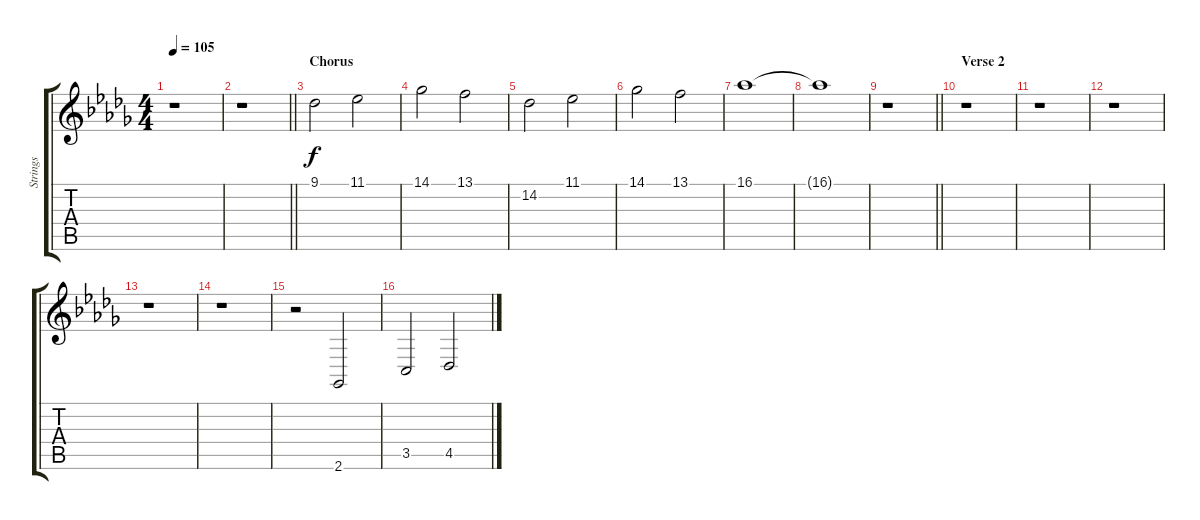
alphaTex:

\track ("Strings" "Strings") {instrument stringensemble2}
\staff {score tabs}
\tuning (E4 B3 G3 D3 A2 E2) {hide}
\ts (4 4)
\tempo 105
\clef g2
\ks db
r.1{dy f} |
\barLineRight lightlight
r.1 |
\section ("" "Chorus")
9.1.2 11.1.2 |
14.1.2 13.1.2 |
14.2.2 11.1.2 |
14.1.2 13.1.2 |
16.1.1 |
16.1{t}.1 |
\barLineRight lightlight
r.1 |
\section ("" "Verse 2")
r.1 |
r.1 |
r.1 |
r.1 |
r.1 |
r.2 2.6.2 |
3.5.2 4.5.2
